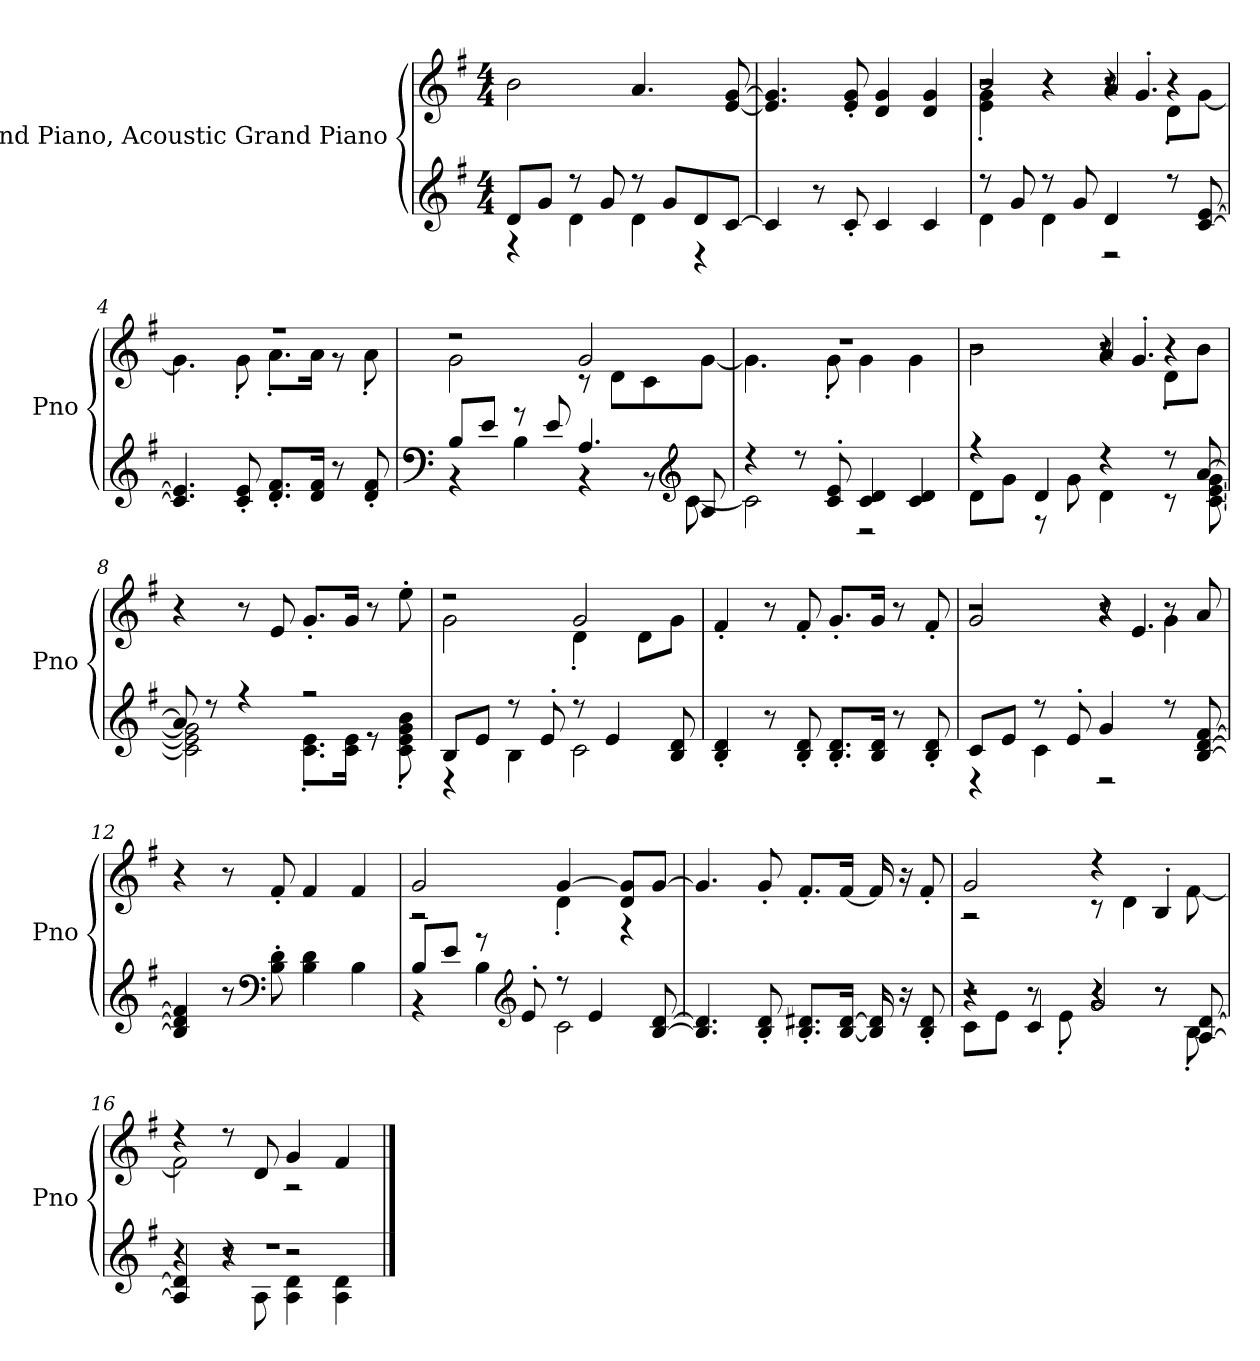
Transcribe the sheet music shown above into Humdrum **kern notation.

**kern	**kern
*part1	*part1
*staff2	*staff1
*I"Grand Piano, Acoustic Grand Piano	*
*I'Pno	*
*clefG2	*clefG2
*k[f#]	*k[f#]
*M4/4	*M4/4
*MM120	*MM120
=1	=1
*^	*
8di/L	4r	2bi\
8gi/J	.	.
8r	4di\	.
8gi/	.	.
8r	4di\	4.ai/
8gi/L	.	.
8di/	4r	.
[8ci/J	.	[8ei/ [8gi/
*v	*v	*
=2	=2
4c/]	4.e/] 4.g/]
8r	.
8c'i/	8ei/' 8gi/'
4ci/	4di/ 4gi/
4ci/	4di/ 4gi/
=3	=3
*^	*^
*	*	*	*^
8r	4di\	2bi/	4ei\' 4gi\'	2r
8gi/	.	.	.	.
8r	4di\	.	4r	.
8gi/	.	.	.	.
4di/	2r	4ai/	4r	8r
.	.	.	.	4.g'i/
8r	.	4r	8d'i\L	.
[8ci/ [8ei/	.	.	[8gi\J	.
*v	*v	*	*	*
*	*	*v	*v
=4	=4	=4
4.c/] 4.e/]	1r	4.g\]
8ci/' 8ei/'	.	8g'i\
8.di/' 8.f#i/'L	.	8.a'i\L
16di/ 16f#i/Jk	.	16ai\Jk
8r	.	8r
8di/' 8f#i/'	.	8a'i\
!!LO:LB:g=z	!!
=5	=5	=5
*clefF4	*	*
*^	*	*
8Bj/L	4r	2r	2gj\
8ej/J	.	.	.
8r	4Bj\	.	.
8ej/	.	.	.
4.AZ/	4r	2gZ/	8r
.	.	.	8dZ\L
.	8r	.	8cZ\
*clefG2	*	*	*
8Aj/	[8cZ\	.	[8gj\J
=6	=6	=6	=6
4r	2c\]	1r	4.g\]
8r	.	.	.
8cZ/' 8eZ/'	.	.	8g'Z\
4cZ/ 4dZ/	2r	.	4gZ\
4cZ/ 4dZ/	.	.	4gj\
=7	=7	=7	=7
*	*	*	*^
4r	8dZ\L	2r	2bZ\	2r
.	8gZ\J	.	.	.
4dZ/	8r	.	.	.
.	8gZ\	.	.	.
4r	4dZ\	4aZ/	4r	8r
.	.	.	.	4.g'Z/
8r	8r	4r	8d'Z\L	.
[8aZ/	[8cZ\ [8eZ\ [8gZ\	.	8bZ\J	.
*	*	*v	*v	*v
=8	=8	=8
8a/]	2c\] 2e\] 2g\]	4r
8r	.	.
4r	.	8r
.	.	8ej/
2r	8.cj\' 8.eZ\'L	8.g'Z/L
.	16cj\ 16ej\Jk	16gj/Jk
.	8r	8r
.	8cj\' 8ej\' 8gj\' 8bj\'	8ee'i\
!!LO:LB:g=z
=9	=9	=9
*	*	*^
8Bi/L	4r	2r	2gi\
8ei/J	.	.	.
8r	4Bi\	.	.
8e'i/	.	.	.
8r	2ci\	2gi/	4d'i\
4ei/	.	.	.
.	.	.	8di\L
8Bi/ 8di/	.	.	8gi\J
*v	*v	*	*
*	*v	*v
=10	=10
4Bi/' 4di/'	4f#'i/
8r	8r
8Bi/' 8di/'	8f#'i/
8.Bi/' 8.di/'L	8.g'i/L
16Bi/ 16di/Jk	16gi/Jk
8r	8r
8Bi/' 8di/'	8f#'i/
=11	=11
*^	*^
*	*	*	*^
8ci/L	4r	2gi/	2r	2r
8ei/J	.	.	.	.
8r	4ci\	.	.	.
8e'i/	.	.	.	.
4gi/	2r	4r	4r	8r
.	.	.	.	4.ei/
8r	.	8r	4gi\	.
[8Bi/ [8di/ [8f#i/	.	8ai/	.	.
*v	*v	*	*	*
*	*v	*v	*v
=12	=12
4B/] 4d/] 4f#/]	4r
8r	8r
*clefF4	*
8Bi\' 8di\'	8f#'i/
4Bi\ 4di\	4f#i/
4Bi\	4f#i/
!!LO:LB:g=z
=13	=13
*^	*^
8Bi/L	4r	2gi/	2r
8ei/J	.	.	.
8r	4Bi\	.	.
*clefG2	*	*	*
8e'i/	.	.	.
8r	2ci\	[4gi/	4d'i\
4ei/	.	.	.
.	.	8di/ 8g/]L	4r
[8Bi/ [8di/	.	[8gi/J	.
*v	*v	*	*
*	*v	*v
=14	=14
4.B/] 4.d/]	4.g/]
8Bi/' 8di/'	8g'i/
8.Bi/' 8.d#Xi/'L	8.f#'i/L
[16Bi/ [16d#i/Jk	[16f#i/Jk
16B/] 16d#/]	16f#/]
16r	16r
8Bi/' 8d#i/'	8f#'i/
=15	=15
*^	*^
*	*^	*	*
4r	8ci\L	2r	2gi/	2r
.	8ei\J	.	.	.
4ci/	8r	.	.	.
.	8e'i\	.	.	.
2gi/	4r	4r	4r	8r
.	.	.	.	4di\
.	8r	8r	4B'i/	.
.	8B'i\	[8Ai/ [8di/	.	[8f#i\
=16	=16	=16	=16	=16
1r	4r	4A/] 4d/]	4r	2f#\]
.	8r	4r	8r	.
.	8Ai\	.	8di/	.
.	4Ai\ 4di\	2r	4gi/	2r
.	4Ai\ 4di\	.	4f#i/	.
*v	*v	*v	*	*
*	*v	*v
==	==
*-	*-
